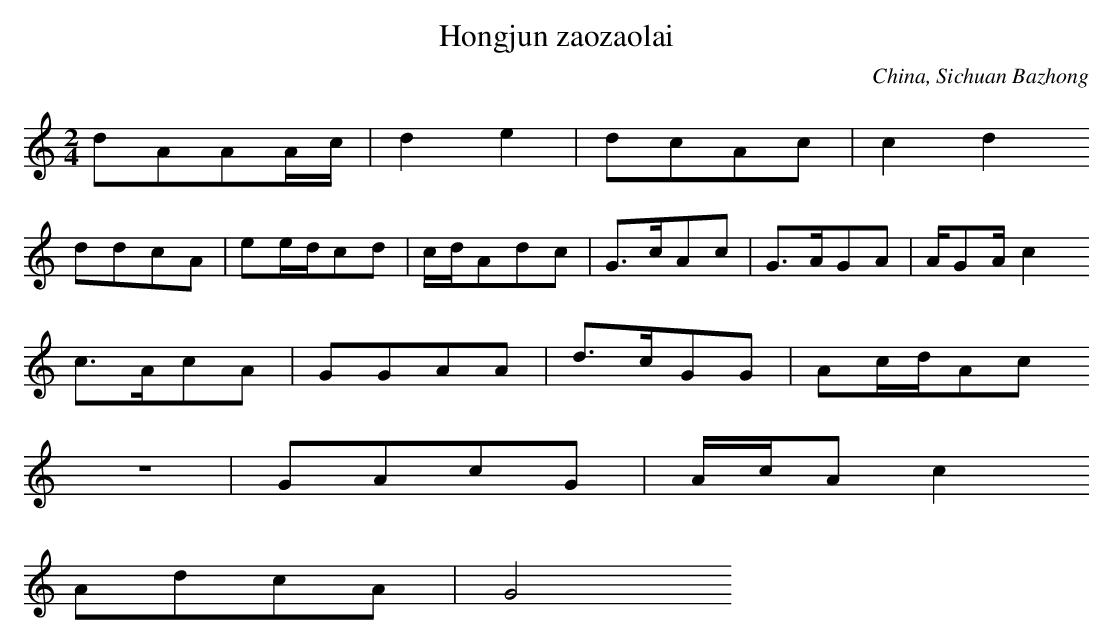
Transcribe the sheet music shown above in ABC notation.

X:1
T: Hongjun zaozaolai
O: China, Sichuan Bazhong
M: 2/4
L: 1/16
K: C
d2A2A2Ac | d4e4 | d2c2A2c2 | c4d4
d2d2c2A2 | e2edc2d2 | cdA2d2c2 | G3cA2c2 | G3AG2A2 | AG2Ac4
c3Ac2A2 | G2G2A2A2 | d3cG2G2 | A2cdA2c2
z8 | G2A2c2G2 | AcA2c4
A2d2c2A2 | G8
